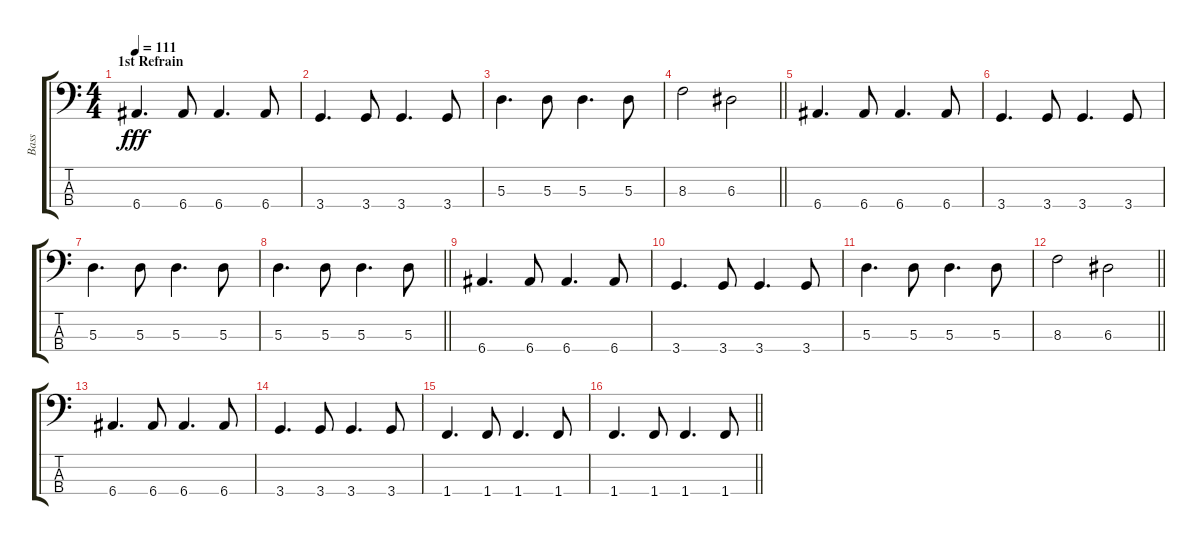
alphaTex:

\track ("Bass" "Bass") {instrument electricbassfinger}
\staff {score tabs}
\tuning (G2 D2 A1 E1) {hide}
\ts (4 4)
\section ("" "1st Refrain")
\tempo 111
\clef f4
\ks c
6.4.4{d dy fff} 6.4.8 6.4.4{d} 6.4.8 |
3.4.4{d} 3.4.8 3.4.4{d} 3.4.8 |
5.3.4{d} 5.3.8 5.3.4{d} 5.3.8 |
\barLineRight lightlight
8.3.2 6.3.2 |
6.4.4{d} 6.4.8 6.4.4{d} 6.4.8 |
3.4.4{d} 3.4.8 3.4.4{d} 3.4.8 |
5.3.4{d} 5.3.8 5.3.4{d} 5.3.8 |
\barLineRight lightlight
5.3.4{d} 5.3.8 5.3.4{d} 5.3.8 |
6.4.4{d} 6.4.8 6.4.4{d} 6.4.8 |
3.4.4{d} 3.4.8 3.4.4{d} 3.4.8 |
5.3.4{d} 5.3.8 5.3.4{d} 5.3.8 |
\barLineRight lightlight
8.3.2 6.3.2 |
6.4.4{d} 6.4.8 6.4.4{d} 6.4.8 |
3.4.4{d} 3.4.8 3.4.4{d} 3.4.8 |
1.4.4{d} 1.4.8 1.4.4{d} 1.4.8 |
\barLineRight lightlight
1.4.4{d} 1.4.8 1.4.4{d} 1.4.8
